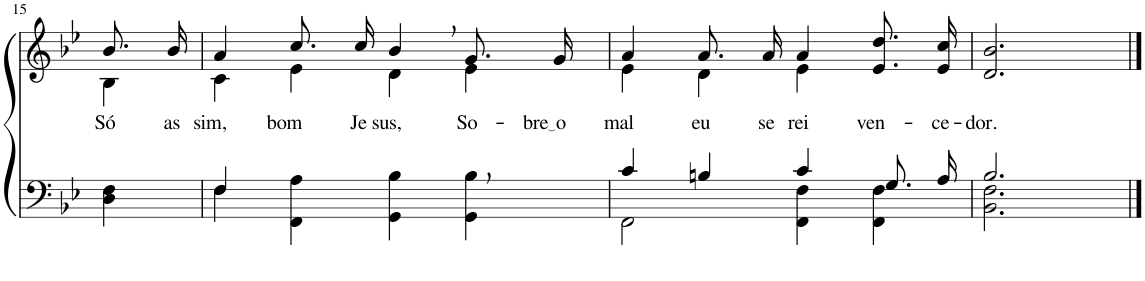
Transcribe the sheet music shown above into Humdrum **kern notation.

**kern	**kern	**text
*part2	*part1	*part1
*staff2	*staff1	*staff1
*I"Parte III e IV	*I"Parte I e II	*
!!LO:PB:g=z
*clefF4	*clefG2	*
*Trd-1c-2	*Trd-1c-2	*
*k[b-e-]	*k[b-e-]	*
*M4/4	*M4/4	*
=15	=15	=15
*	*^	*
!	!	!	!LO:LY:b
4D\ 4F\	8.b-/L	4B-\	Só
!	!	!	!LO:LY:b
.	16b-/Jk	.	as-
=16	=16	=16	=16
*^	*	*	*
!	!	!	!	!LO:LY:b
4F/	4F\	4a/	4c\	-sim,
!	!	!	!	!LO:LY:b
2.ryy	4FF\ 4A\	8.cc/L	4e-\	bom
!	!	!	!	!LO:LY:b
.	.	16cc/Jk	.	Je-
!	!	!	!	!LO:LY:b
.	4GG\ 4B-\	4b-,/	4d\	-sus,
!	!	!	!	!LO:LY:b
.	4GG\ 4B-\	8.g/L	4e-\	So-
!	!	!	!	!LO:LY:b
.	.	16g/Jk	.	bre o
=17	=17	=17	=17	=17
!	!	!	!	!LO:LY:b
4c/	2FF\	4a/	4e-\	mal
!	!	!	!	!LO:LY:b
4Bn/	.	8.a/L	4d\	eu
!	!	!	!	!LO:LY:b
.	.	16a/Jk	.	se-
!	!	!	!	!LO:LY:b
4c/	4FF\ 4F\	4a/	4e-\	-rei
!	!	!	!	!LO:LY:b
8.G/L	4FF\ 4F\	8.e-/ 8.dd/L	4ryy	ven-
!	!	!	!	!LO:LY:b
16A/Jk	.	16e-/ 16cc/Jk	.	-ce-
*	*	*v	*v	*
=18	=18	=18	=18
!	!	!	!LO:LY:b
2.B-/	2.BB-\ 2.F\	2.d/ 2.b-/	-dor.
*v	*v	*	*
==	==	==
*-	*-	*-
